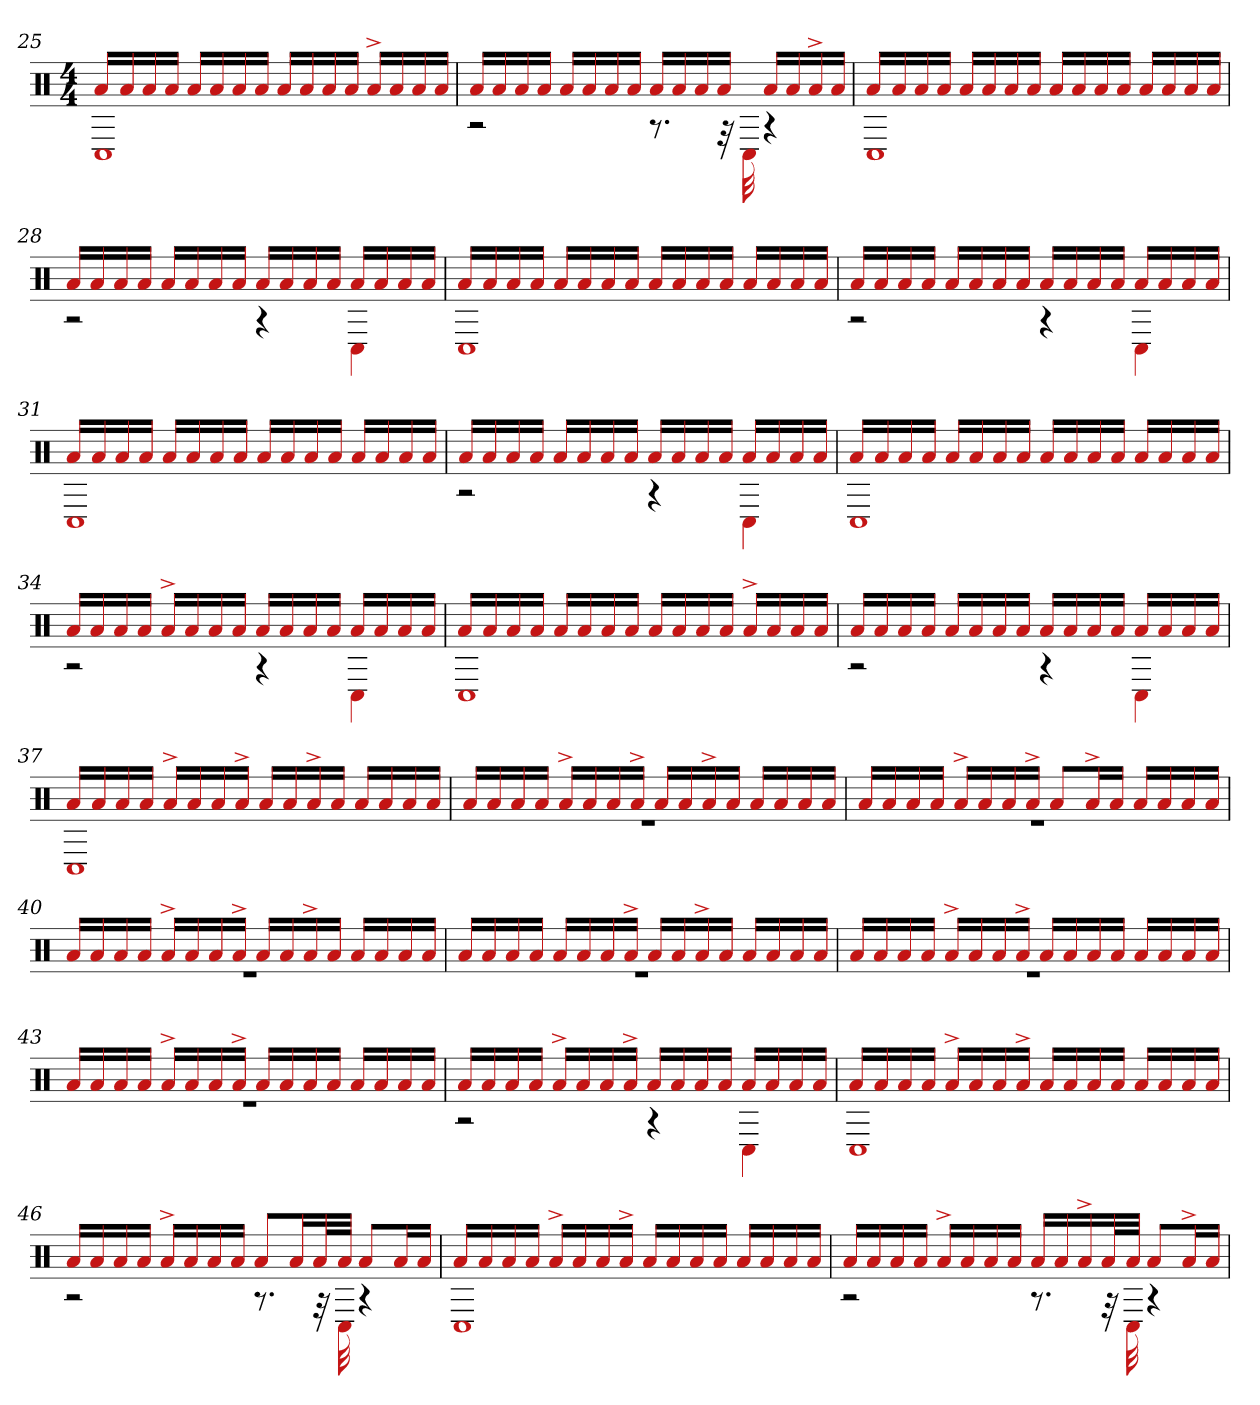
**kern
*part1
*staff1
*clefX
*k[]
*M4/4
=25
*^
16aLL	1C#
16a	.
16a	.
16aJJ	.
16aLL	.
16a	.
16a	.
16aJJ	.
16aLL	.
16a	.
16a	.
16aJJ	.
16a^LL	.
16a	.
16a	.
16aJJ	.
=26	=26
16aLL	2r
16a	.
16a	.
16aJJ	.
16aLL	.
16a	.
16a	.
16aJJ	.
16aLL	8.r
16a	.
16a	.
16aJJ	32r
.	32C#
16aLL	4r
16a	.
16a^	.
16aJJ	.
=27	=27
16aLL	1C#
16a	.
16a	.
16aJJ	.
16aLL	.
16a	.
16a	.
16aJJ	.
16aLL	.
16a	.
16a	.
16aJJ	.
16aLL	.
16a	.
16a	.
16aJJ	.
=28	=28
16aLL	2r
16a	.
16a	.
16aJJ	.
16aLL	.
16a	.
16a	.
16aJJ	.
16aLL	4r
16a	.
16a	.
16aJJ	.
16aLL	4C#
16a	.
16a	.
16aJJ	.
=29	=29
16aLL	1C#
16a	.
16a	.
16aJJ	.
16aLL	.
16a	.
16a	.
16aJJ	.
16aLL	.
16a	.
16a	.
16aJJ	.
16aLL	.
16a	.
16a	.
16aJJ	.
=30	=30
16aLL	2r
16a	.
16a	.
16aJJ	.
16aLL	.
16a	.
16a	.
16aJJ	.
16aLL	4r
16a	.
16a	.
16aJJ	.
16aLL	4C#
16a	.
16a	.
16aJJ	.
=31	=31
16aLL	1C#
16a	.
16a	.
16aJJ	.
16aLL	.
16a	.
16a	.
16aJJ	.
16aLL	.
16a	.
16a	.
16aJJ	.
16aLL	.
16a	.
16a	.
16aJJ	.
=32	=32
16aLL	2r
16a	.
16a	.
16aJJ	.
16aLL	.
16a	.
16a	.
16aJJ	.
16aLL	4r
16a	.
16a	.
16aJJ	.
16aLL	4C#
16a	.
16a	.
16aJJ	.
=33	=33
16aLL	1C#
16a	.
16a	.
16aJJ	.
16aLL	.
16a	.
16a	.
16aJJ	.
16aLL	.
16a	.
16a	.
16aJJ	.
16aLL	.
16a	.
16a	.
16aJJ	.
=34	=34
16aLL	2r
16a	.
16a	.
16aJJ	.
16a^LL	.
16a	.
16a	.
16aJJ	.
16aLL	4r
16a	.
16a	.
16aJJ	.
16aLL	4C#
16a	.
16a	.
16aJJ	.
=35	=35
16aLL	1C#
16a	.
16a	.
16aJJ	.
16aLL	.
16a	.
16a	.
16aJJ	.
16aLL	.
16a	.
16a	.
16aJJ	.
16a^LL	.
16a	.
16a	.
16aJJ	.
=36	=36
16aLL	2r
16a	.
16a	.
16aJJ	.
16aLL	.
16a	.
16a	.
16aJJ	.
16aLL	4r
16a	.
16a	.
16aJJ	.
16aLL	4C#
16a	.
16a	.
16aJJ	.
=37	=37
16aLL	1C#
16a	.
16a	.
16aJJ	.
16a^LL	.
16a	.
16a	.
16a^JJ	.
16aLL	.
16a	.
16a^	.
16aJJ	.
16aLL	.
16a	.
16a	.
16aJJ	.
=38	=38
16aLL	1r
16a	.
16a	.
16aJJ	.
16a^LL	.
16a	.
16a	.
16a^JJ	.
16aLL	.
16a	.
16a^	.
16aJJ	.
16aLL	.
16a	.
16a	.
16aJJ	.
=39	=39
16aLL	1r
16a	.
16a	.
16aJJ	.
16a^LL	.
16a	.
16a	.
16a^JJ	.
8aL	.
16a^L	.
16aJJ	.
16aLL	.
16a	.
16a	.
16aJJ	.
=40	=40
16aLL	1r
16a	.
16a	.
16aJJ	.
16a^LL	.
16a	.
16a	.
16a^JJ	.
16aLL	.
16a	.
16a^	.
16aJJ	.
16aLL	.
16a	.
16a	.
16aJJ	.
=41	=41
16aLL	1r
16a	.
16a	.
16aJJ	.
16aLL	.
16a	.
16a	.
16a^JJ	.
16aLL	.
16a	.
16a^	.
16aJJ	.
16aLL	.
16a	.
16a	.
16aJJ	.
=42	=42
16aLL	1r
16a	.
16a	.
16aJJ	.
16a^LL	.
16a	.
16a	.
16a^JJ	.
16aLL	.
16a	.
16a	.
16aJJ	.
16aLL	.
16a	.
16a	.
16aJJ	.
=43	=43
16aLL	1r
16a	.
16a	.
16aJJ	.
16a^LL	.
16a	.
16a	.
16a^JJ	.
16aLL	.
16a	.
16a	.
16aJJ	.
16aLL	.
16a	.
16a	.
16aJJ	.
=44	=44
16aLL	2r
16a	.
16a	.
16aJJ	.
16a^LL	.
16a	.
16a	.
16a^JJ	.
16aLL	4r
16a	.
16a	.
16aJJ	.
16aLL	4C#
16a	.
16a	.
16aJJ	.
=45	=45
16aLL	1C#
16a	.
16a	.
16aJJ	.
16a^LL	.
16a	.
16a	.
16a^JJ	.
16aLL	.
16a	.
16a	.
16aJJ	.
16aLL	.
16a	.
16a	.
16aJJ	.
=46	=46
16aLL	2r
16a	.
16a	.
16aJJ	.
16a^LL	.
16a	.
16a	.
16aJJ	.
8aL	8.r
16aL	.
32aL	32r
32aJJJ	32C#
8aL	4r
16aL	.
16aJJ	.
=47	=47
16aLL	1C#
16a	.
16a	.
16aJJ	.
16a^LL	.
16a	.
16a	.
16a^JJ	.
16aLL	.
16a	.
16a	.
16aJJ	.
16aLL	.
16a	.
16a	.
16aJJ	.
=48	=48
16aLL	2r
16a	.
16a	.
16aJJ	.
16a^LL	.
16a	.
16a	.
16aJJ	.
16aLL	8.r
16a	.
16a^	.
32aL	32r
32aJJJ	32C#
8aL	4r
16a^L	.
16aJJ	.
*v	*v
=
*-
